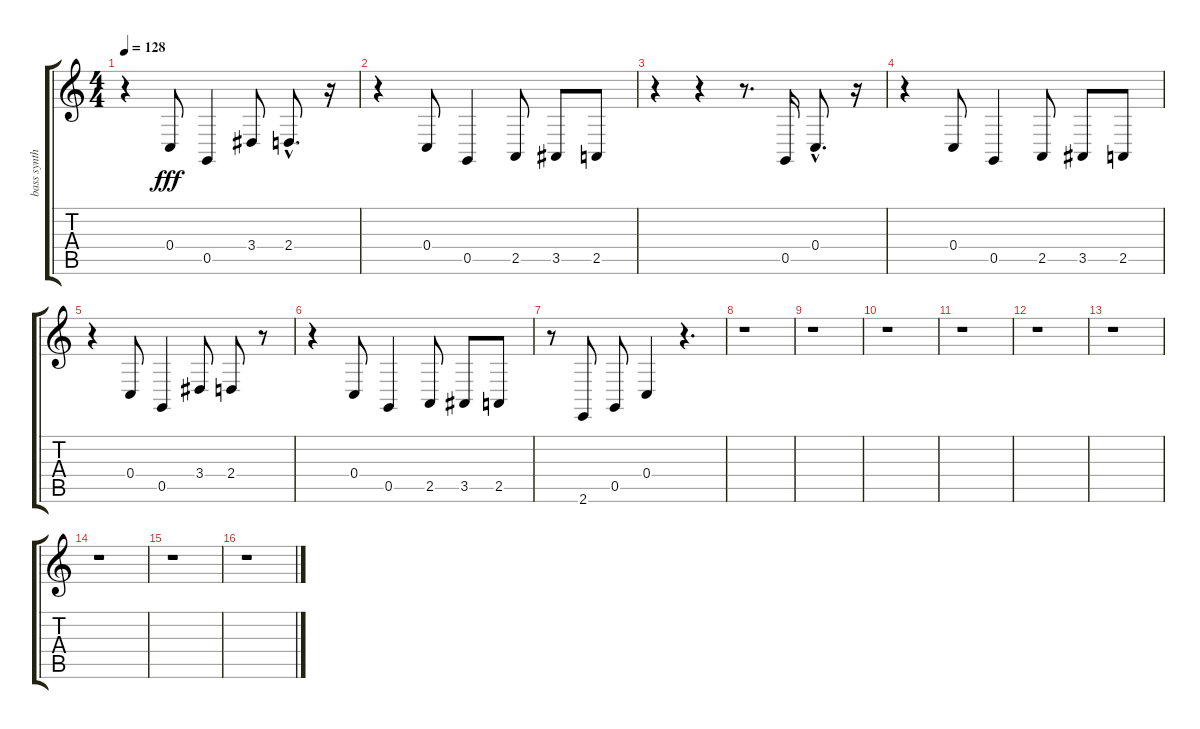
\track ("bass synth" "bass synth") {instrument lead8bassandlead}
\staff {score tabs}
\tuning (D4 A3 F3 C3 G2 D2) {hide}
\ts (4 4)
\tempo 128
\clef g2
\ks c
r.4{dy fff} 0.4.8 0.5.4 3.4.8 2.4{hac}.8{d} r.16 |
r.4 0.4.8 0.5.4 2.5.8 3.5.8 2.5.8 |
r.4 r.4 r.8{d} 0.5.16 0.4{hac}.8{d} r.16 |
r.4 0.4.8 0.5.4 2.5.8 3.5.8 2.5.8 |
r.4 0.4.8 0.5.4 3.4.8 2.4.8 r.8 |
r.4 0.4.8 0.5.4 2.5.8 3.5.8 2.5.8 |
r.8 2.6.8 0.5.8 0.4.4 r.4{d} |
r.1 |
r.1 |
r.1 |
r.1 |
r.1 |
r.1 |
r.1 |
r.1 |
r.1
